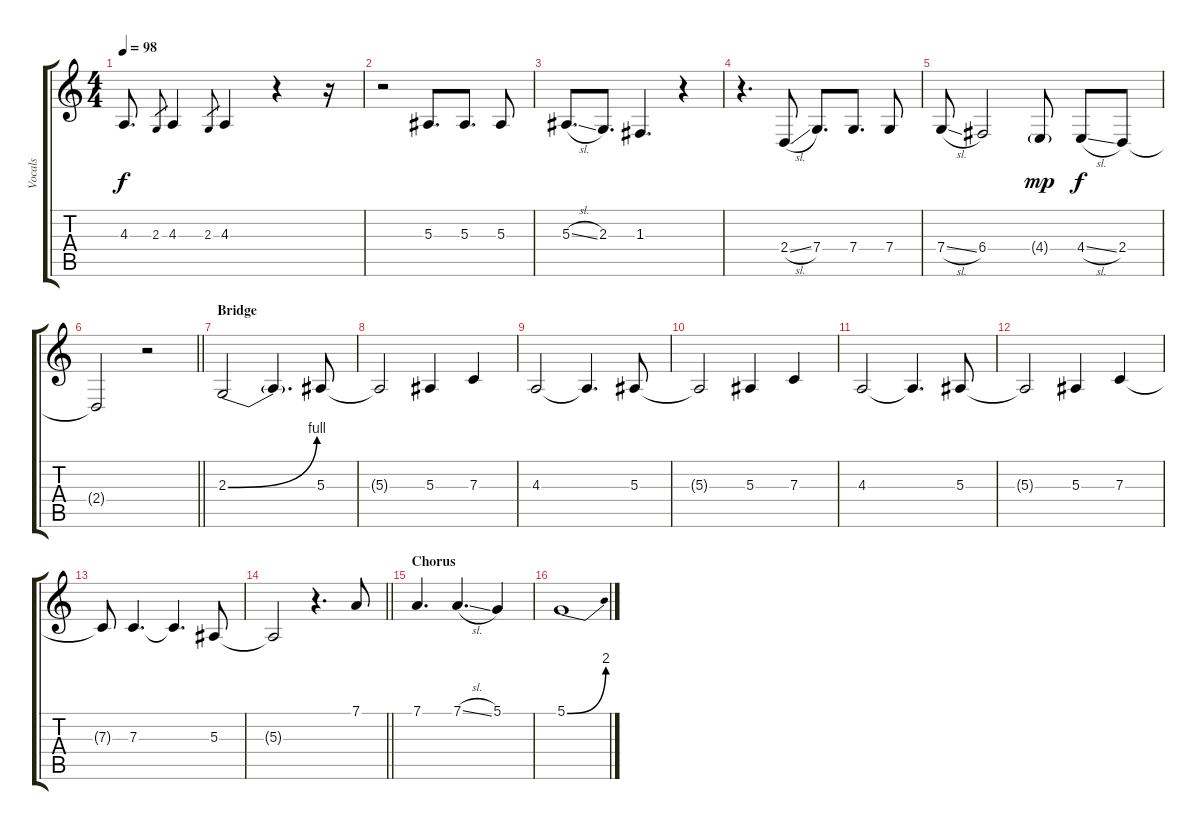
\track ("Vocals" "Vocals") {instrument altosax}
\staff {score tabs}
\tuning (D4 A3 F3 C3 G2 D2) {hide}
\ts (4 4)
\tempo 98
\clef g2
\ks c
4.3{t}.8{d dy f} 2.3.8{gr} 4.3.4 2.3.8{gr} 4.3.4 r.4 r.16 |
r.2 5.3.8{d} 5.3.8{d} 5.3.8 |
5.3{sl}.8{d} 2.3.8{d} 1.3.4{d} r.4 |
r.4{d} 2.4{sl}.8 7.4.8{d} 7.4.8{d} 7.4.8 |
7.4{sl}.8 6.4.2 4.4{g}.8{dy mp} 4.4{sl}.8{dy f} 2.4.8 |
\barLineRight lightlight
2.4{t}.2 r.2 |
\section ("" "Bridge")
2.3{be (bend 0 0 60 4)}.2 2.3{t}.4{d} 5.3.8 |
5.3{t}.2 5.3.4 7.3.4 |
4.3.2 4.3{t}.4{d} 5.3.8 |
5.3{t}.2 5.3.4 7.3.4 |
4.3.2 4.3{t}.4{d} 5.3.8 |
5.3{t}.2 5.3.4 7.3.4 |
7.3{t}.8 7.3.4{d} 7.3{t}.4{d} 5.3.8 |
\barLineRight lightlight
5.3{t}.2 r.4{d} 7.1.8 |
\section ("" "Chorus")
7.1.4{d} 7.1{sl}.4{d} 5.1.4 |
5.1{be (bend 0 0 60 8)}.1
